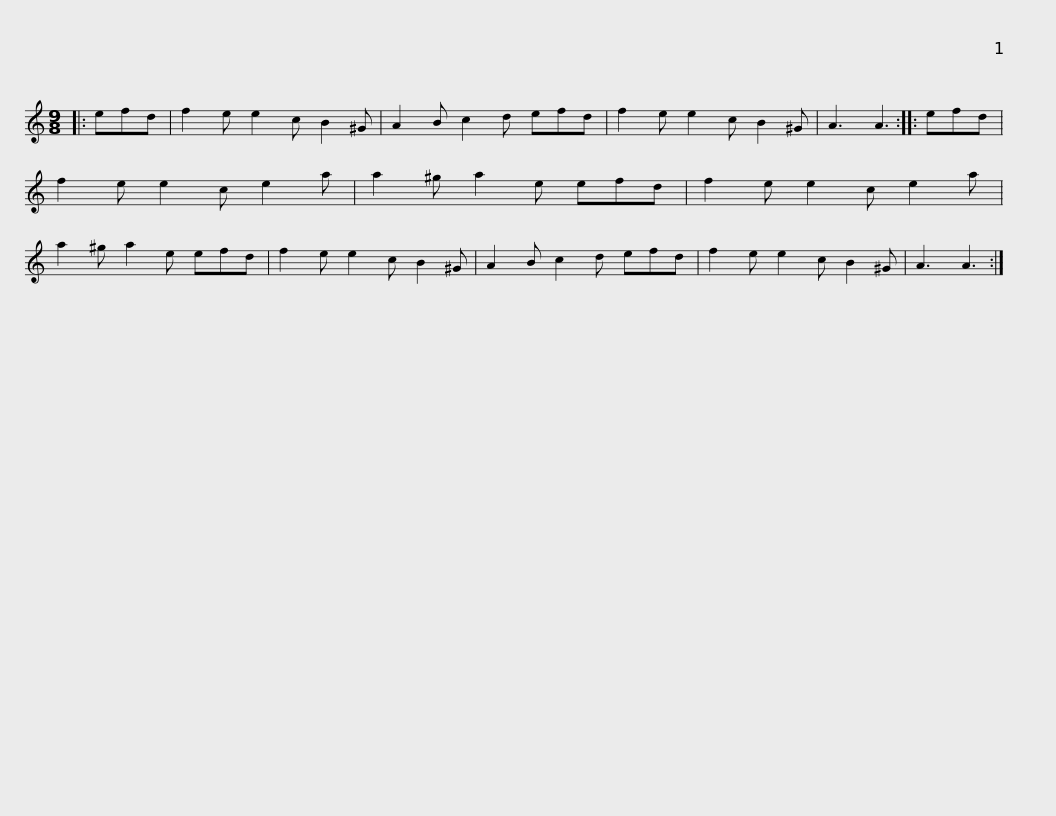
X:1
L:1/8
M:9/8
I:linebreak $
K:C
V:1 treble
V:1
|: efd | f2 e e2 c B2 ^G | A2 B c2 d efd | f2 e e2 c B2 ^G | A3 A3 :: %5
 efd | f2 e e2 c e2 a |$ a2 ^g a2 e efd | f2 e e2 c e2 a | a2 ^g a2 e efd | %10
 f2 e e2 c B2 ^G | A2 B c2 d efd | f2 e e2 c B2 ^G |$ A3 A3 :| %14
